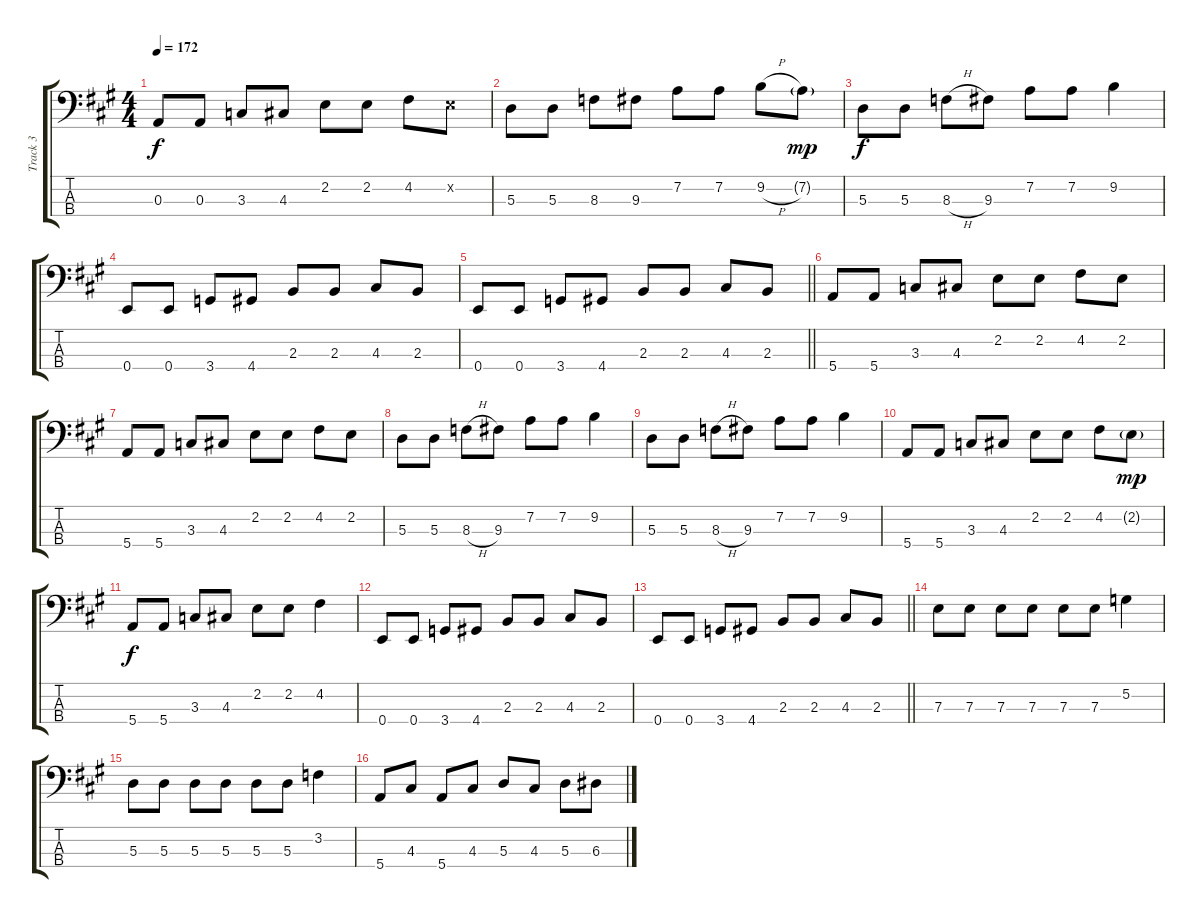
\track ("Track 3" "Track 3") {instrument electricbassfinger}
\staff {score tabs}
\tuning (G2 D2 A1 E1) {hide}
\ts (4 4)
\tempo 172
\clef f4
\ks a
0.3.8{dy f} 0.3.8 3.3.8 4.3.8 2.2.8 2.2.8 4.2.8 2.2{x}.8 |
5.3.8 5.3.8 8.3.8 9.3.8 7.2.8 7.2.8 9.2{h}.8 7.2{g}.8{dy mp} |
5.3.8{dy f} 5.3.8 8.3{h}.8 9.3.8 7.2.8 7.2.8 9.2.4 |
0.4.8 0.4.8 3.4.8 4.4.8 2.3.8 2.3.8 4.3.8 2.3.8 |
\barLineRight lightlight
0.4.8 0.4.8 3.4.8 4.4.8 2.3.8 2.3.8 4.3.8 2.3.8 |
5.4.8 5.4.8 3.3.8 4.3.8 2.2.8 2.2.8 4.2.8 2.2.8 |
5.4.8 5.4.8 3.3.8 4.3.8 2.2.8 2.2.8 4.2.8 2.2.8 |
5.3.8 5.3.8 8.3{h}.8 9.3.8 7.2.8 7.2.8 9.2.4 |
5.3.8 5.3.8 8.3{h}.8 9.3.8 7.2.8 7.2.8 9.2.4 |
5.4.8 5.4.8 3.3.8 4.3.8 2.2.8 2.2.8 4.2.8 2.2{g}.8{dy mp} |
5.4.8{dy f} 5.4.8 3.3.8 4.3.8 2.2.8 2.2.8 4.2.4 |
0.4.8 0.4.8 3.4.8 4.4.8 2.3.8 2.3.8 4.3.8 2.3.8 |
\barLineRight lightlight
0.4.8 0.4.8 3.4.8 4.4.8 2.3.8 2.3.8 4.3.8 2.3.8 |
7.3.8 7.3.8 7.3.8 7.3.8 7.3.8 7.3.8 5.2.4 |
5.3.8 5.3.8 5.3.8 5.3.8 5.3.8 5.3.8 3.2.4 |
5.4.8 4.3.8 5.4.8 4.3.8 5.3.8 4.3.8 5.3.8 6.3.8
